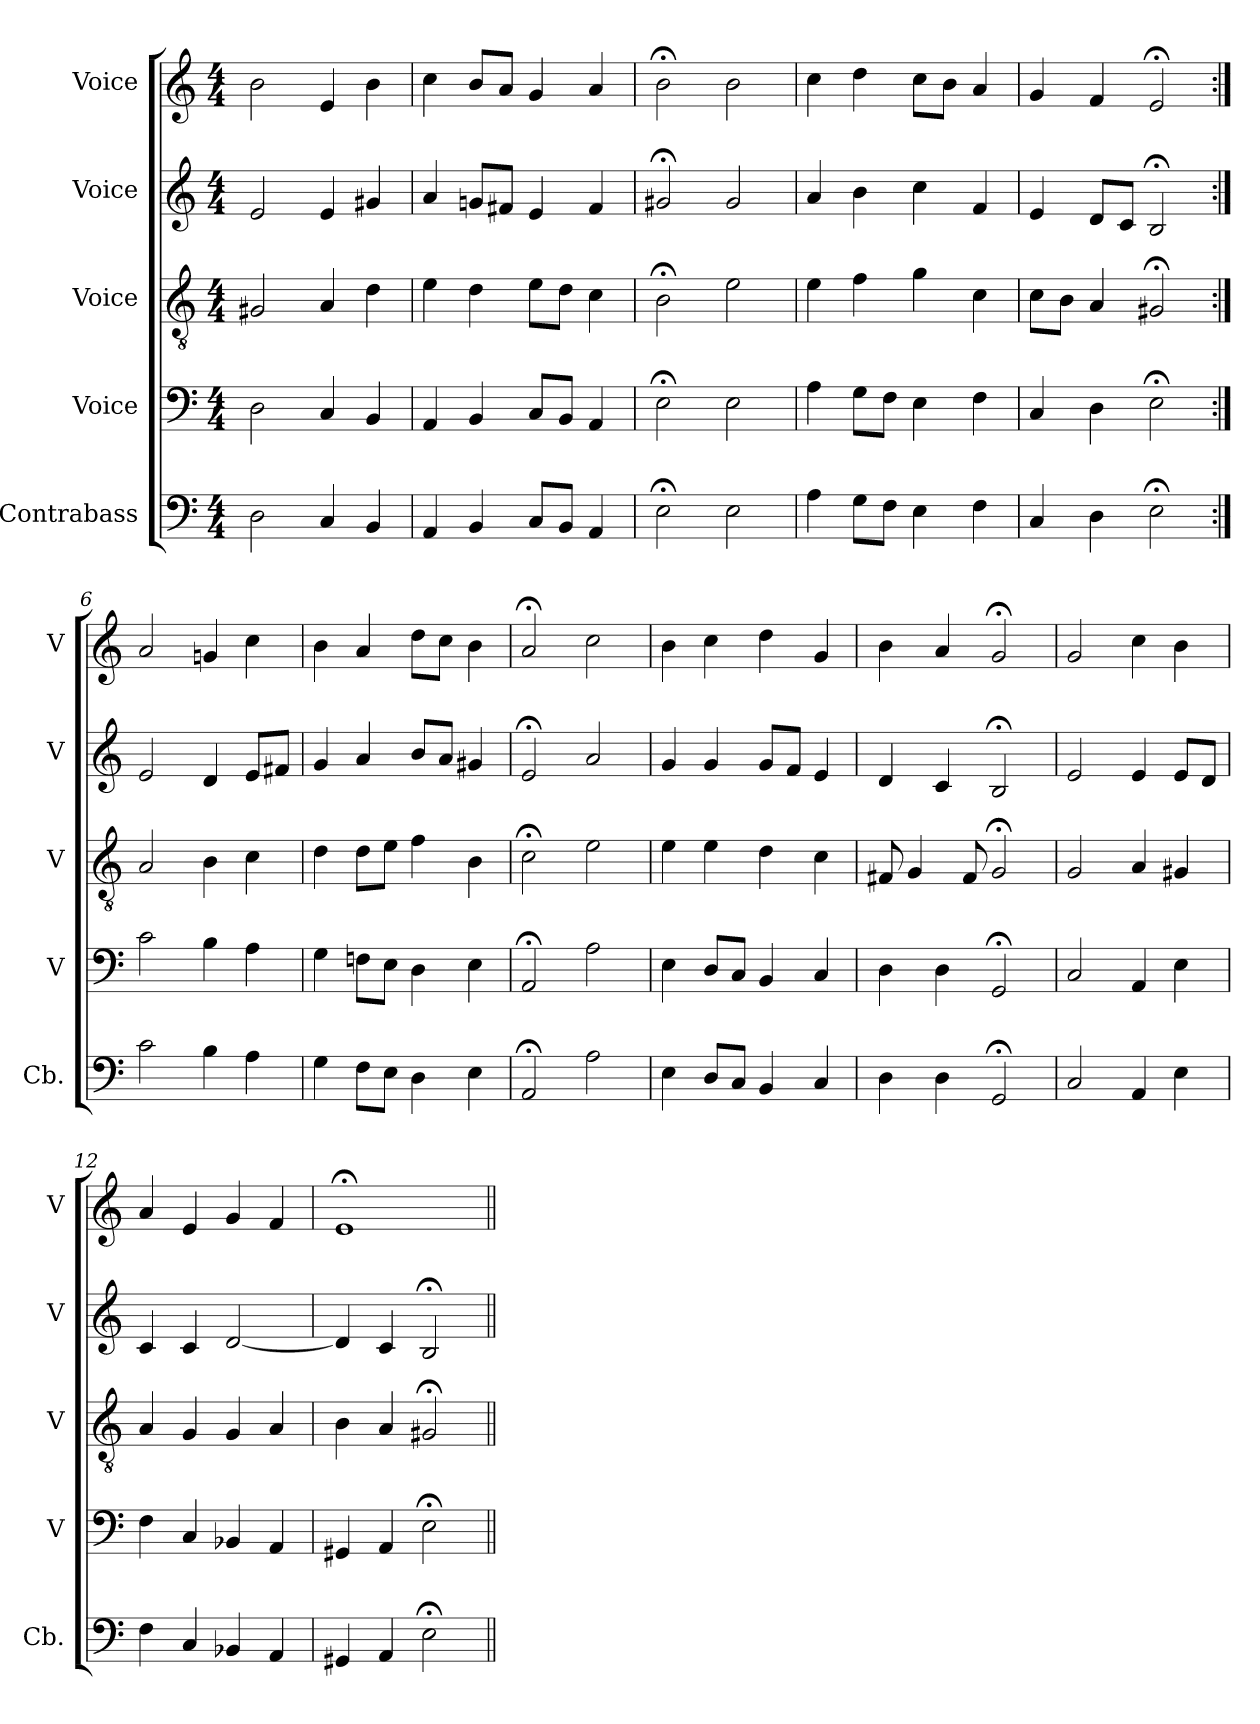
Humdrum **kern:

**kern	**kern	**kern	**kern	**kern
*part5	*part4	*part3	*part2	*part1
*staff5	*staff4	*staff3	*staff2	*staff1
*I"Contrabass	*I"Voice	*I"Voice	*I"Voice	*I"Voice
*I'Cb.	*I'V	*I'V	*I'V	*I'V
*clefF4	*clefF4	*clefGv2	*clefG2	*clefG2
*ITrd7c12	*	*	*	*
*k[]	*k[]	*k[]	*k[]	*k[]
*M4/4	*M4/4	*M4/4	*M4/4	*M4/4
=1	=1	=1	=1	=1
2DD\	2D\	2G#X/	2e/	2b\
4CC/	4C/	4A/	4e/	4e/
4BBB/	4BB/	4d\	4g#X/	4b\
=2	=2	=2	=2	=2
4AAA/	4AA/	4e\	4a/	4cc\
4BBB/	4BB/	4d\	8gn/L	8b/L
.	.	.	8f#X/J	8a/J
8CC/L	8C/L	8e\L	4e/	4g/
8BBB/J	8BB/J	8d\J	.	.
4AAA/	4AA/	4c\	4f#/	4a/
=3	=3	=3	=3	=3
2EE;<\	2E;<\	2B;<\	2g#X;</	2b;<\
2EE\	2E\	2e\	2g#/	2b\
=4	=4	=4	=4	=4
4AA\	4A\	4e\	4a/	4cc\
8GG\L	8G\L	4f\	4b\	4dd\
8FF\J	8F\J	.	.	.
4EE\	4E\	4g\	4cc\	8cc\L
.	.	.	.	8b\J
4FF\	4F\	4c\	4f/	4a/
=5	=5	=5	=5	=5
4CC/	4C/	8c\L	4e/	4g/
.	.	8B\J	.	.
4DD\	4D\	4A/	8d/L	4f/
.	.	.	8c/J	.
2EE;<\	2E;<\	2G#X;</	2B;</	2e;</
=6:|!	=6:|!	=6:|!	=6:|!	=6:|!
2C\	2c\	2A/	2e/	2a/
4BB\	4B\	4B\	4d/	4gn/
4AA\	4A\	4c\	8e/L	4cc\
.	.	.	8f#X/J	.
!!LO:LB:g=z
=7	=7	=7	=7	=7
4GG\	4G\	4d\	4g/	4b\
8FF\L	8Fn\L	8d\L	4a/	4a/
8EE\J	8E\J	8e\J	.	.
4DD\	4D\	4f\	8b/L	8dd\L
.	.	.	8a/J	8cc\J
4EE\	4E\	4B\	4g#X/	4b\
=8	=8	=8	=8	=8
2AAA;</	2AA;</	2c;<\	2e;</	2a;</
2AA\	2A\	2e\	2a/	2cc\
=9	=9	=9	=9	=9
4EE\	4E\	4e\	4g/	4b\
8DD/L	8D/L	4e\	4g/	4cc\
8CC/J	8C/J	.	.	.
4BBB/	4BB/	4d\	8g/L	4dd\
.	.	.	8f/J	.
4CC/	4C/	4c\	4e/	4g/
=10	=10	=10	=10	=10
4DD\	4D\	8F#X/	4d/	4b\
.	.	4G/	.	.
4DD\	4D\	.	4c/	4a/
.	.	8F#/	.	.
2GGG;</	2GG;</	2G;</	2B;</	2g;</
=11	=11	=11	=11	=11
2CC/	2C/	2G/	2e/	2g/
4AAA/	4AA/	4A/	4e/	4cc\
4EE\	4E\	4G#X/	8e/L	4b\
.	.	.	8d/J	.
=12	=12	=12	=12	=12
4FF\	4F\	4A/	4c/	4a/
4CC/	4C/	4G/	4c/	4e/
4BBB-X/	4BB-X/	4G/	[2d/	4g/
4AAA/	4AA/	4A/	.	4f/
=13	=13	=13	=13	=13
4GGG#X/	4GG#X/	4B\	4d/]	1e;<
4AAA/	4AA/	4A/	4c/	.
2EE;<\	2E;<\	2G#X;</	2B;</	.
=||	=||	=||	=||	=||
*-	*-	*-	*-	*-
